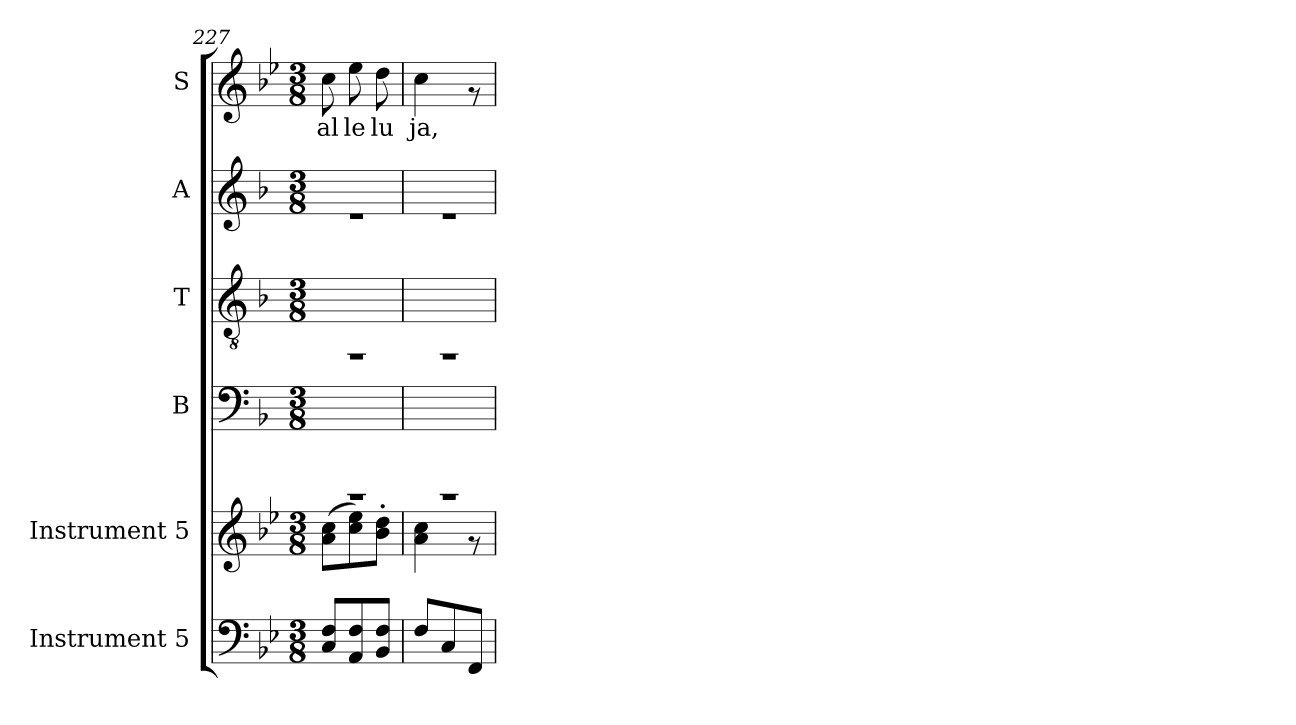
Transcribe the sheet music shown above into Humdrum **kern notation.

**kern	**kern	**kern	**kern	**kern	**kern	**text
*part6	*part5	*part4	*part3	*part2	*part1	*part1
*staff6	*staff5	*staff4	*staff3	*staff2	*staff1	*staff1
*I"Instrument 5	*I"Instrument 5	*I"B	*I"T	*I"A	*I"S	*
*	*	*I'B	*I'T	*I'A	*I'S	*
*clefF4	*clefG2	*clefF4	*clefGv2	*clefG2	*clefG2	*
*k[b-e-]	*k[b-e-]	*k[b-]	*k[b-]	*k[b-]	*k[b-e-]	*
*B-:	*B-:	*F:	*F:	*F:	*B-:	*
*M3/8	*M3/8	*M3/8	*M3/8	*M3/8	*M3/8	*
=227	=227	=227	=227	=227	=227	=227
!	!	!	!	!	!	!LO:LY:b:cj
8C/ 8F/L	(>8cc\ 8a\L	4.rCCC	4.rFF	4.rf	8cc\	al
!	!	!	!	!	!	!LO:LY:b:cj
8F/ 8AA/	8cc\ 8ee-\)	.	.	.	8ee-\	le
!	!	!	!	!	!	!LO:LY:b:cj
8F/ 8BB-/J	8b-\'> 8dd\'>J	.	.	.	8dd\	lu
=228	=228	=228	=228	=228	=228	=228
!	!	!	!	!	!	!LO:LY:b:cj
8F/L	4a\ 4cc\	4.rCCC	4.rFF	4.rf	4cc\	ja,
8C/	.	.	.	.	.	.
8FF/J	8rf	.	.	.	8rf	.
=	=	=	=	=	=	=
*-	*-	*-	*-	*-	*-	*-
